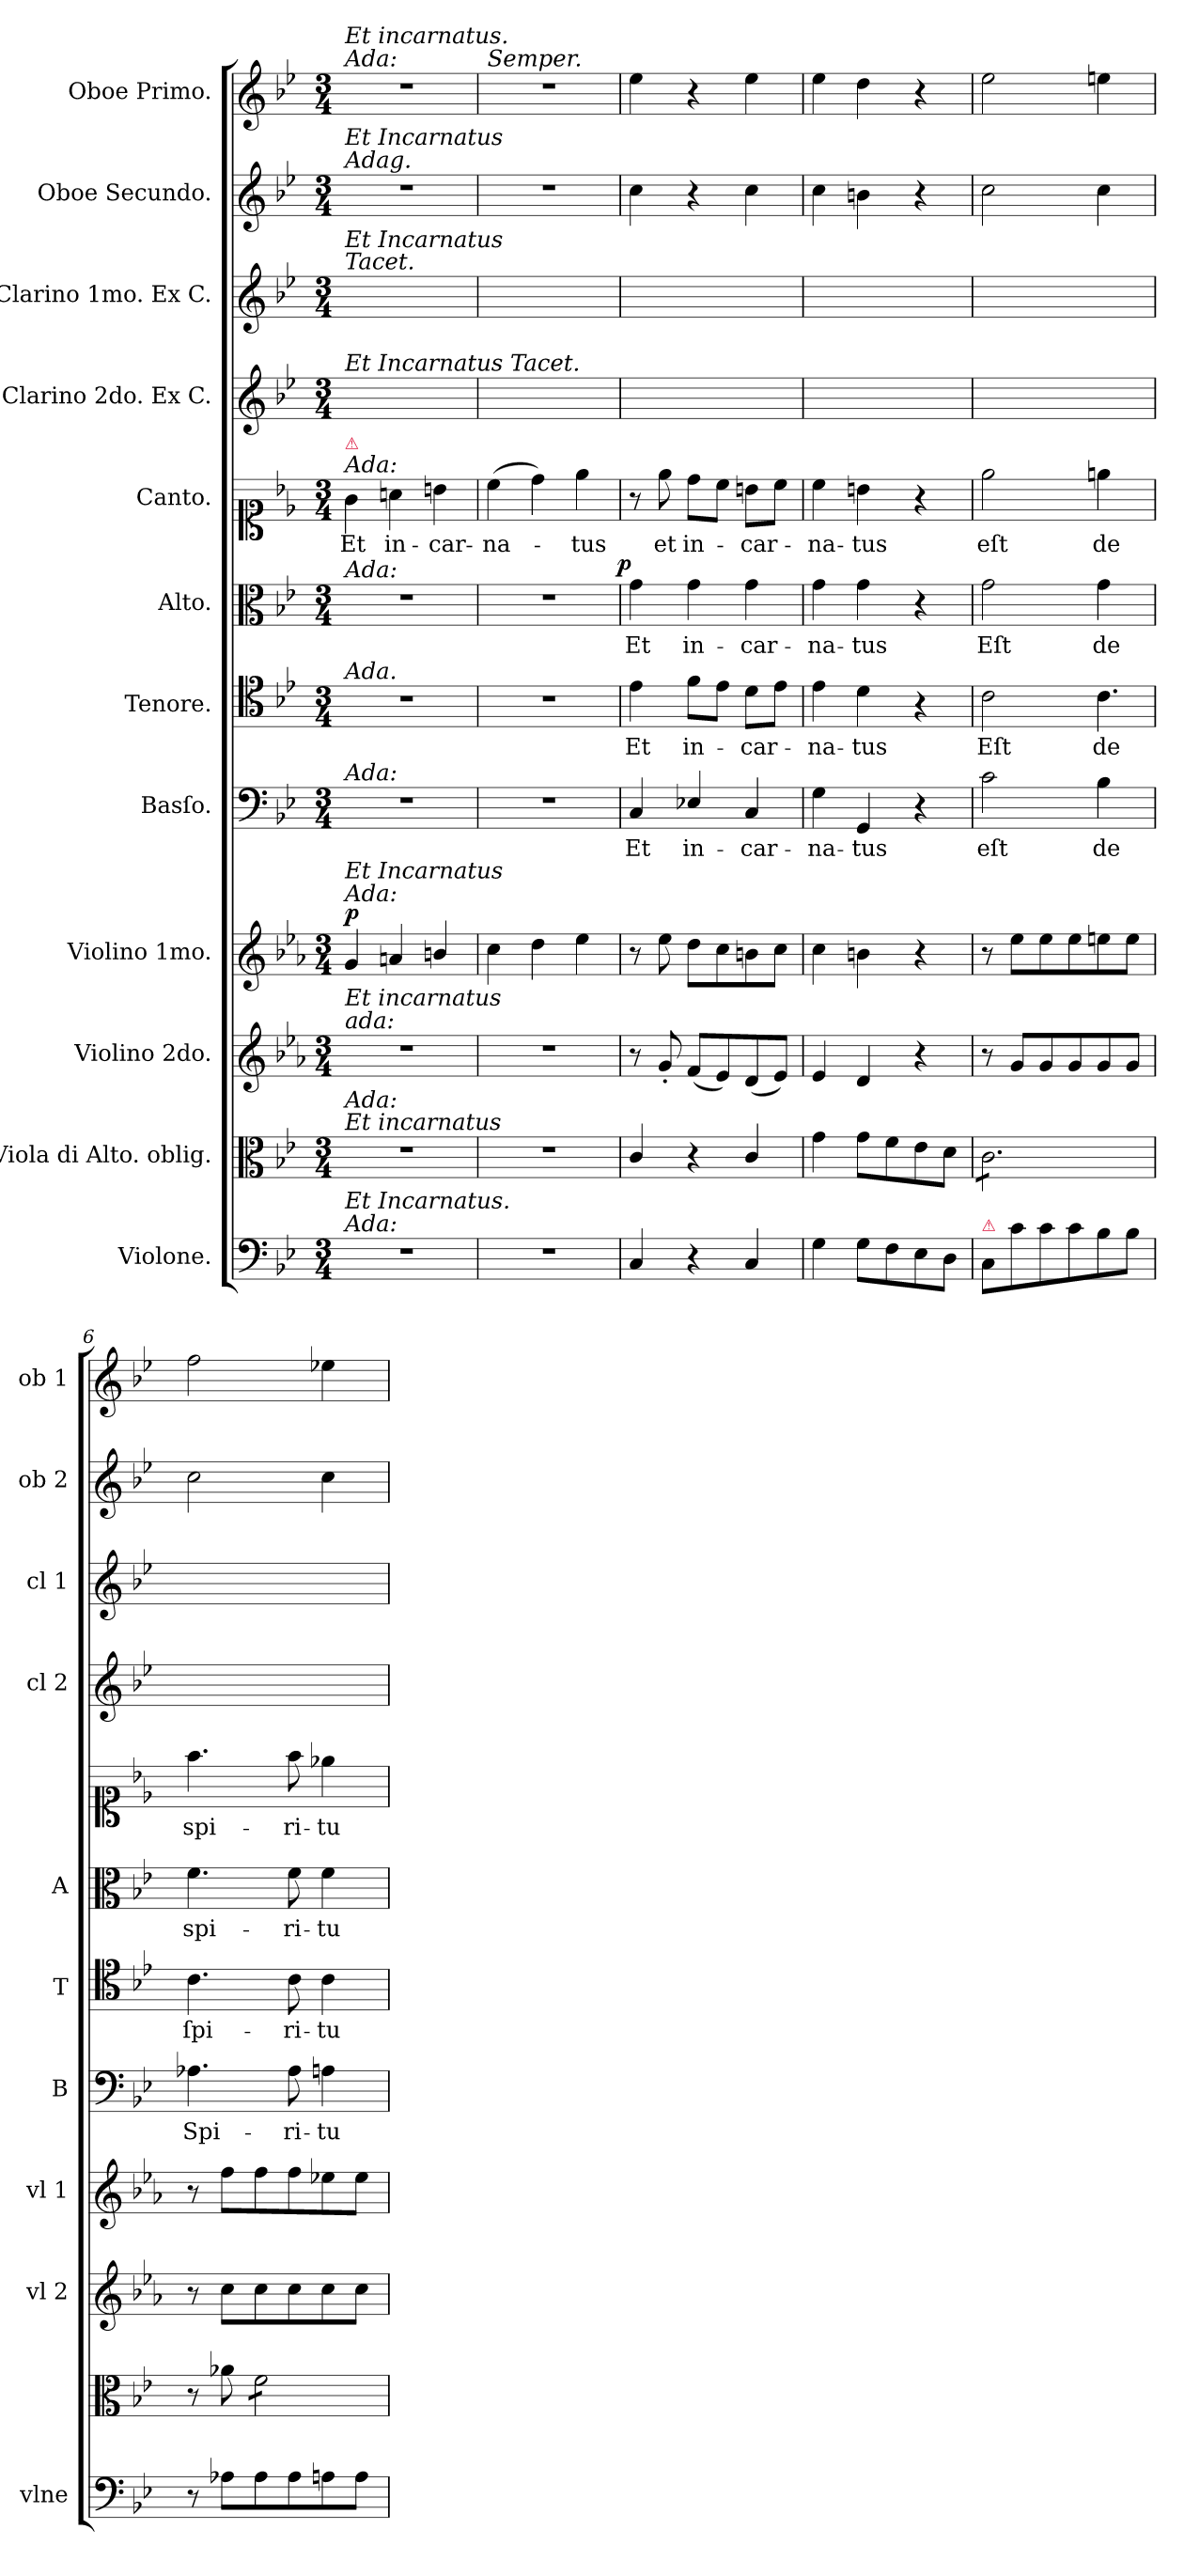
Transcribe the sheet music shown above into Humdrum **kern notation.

**kern	**dynam	**kern	**dynam	**kern	**dynam	**kern	**dynam	**kern	**text	**dynam	**kern	**text	**dynam	**kern	**text	**dynam	**kern	**text	**dynam	**kern	**kern	**kern	**dynam	**kern	**dynam
*part12	*part12	*part11	*part11	*part10	*part10	*part9	*part9	*part8	*part8	*part8	*part7	*part7	*part7	*part6	*part6	*part6	*part5	*part5	*part5	*part4	*part3	*part2	*part2	*part1	*part1
*staff12	*staff12	*staff11	*staff11	*staff10	*staff10	*staff9	*staff9	*staff8	*staff8	*staff8	*staff7	*staff7	*staff7	*staff6	*staff6	*staff6	*staff5	*staff5	*staff5	*staff4	*staff3	*staff2	*staff2	*staff1	*staff1
*I"Violone.	*	*I"Viola di Alto. oblig.	*	*I"Violino 2do.	*	*I"Violino 1mo.	*	*I"Basſo.	*	*	*I"Tenore.	*	*	*I"Alto.	*	*	*I"Canto.	*	*	*I"Clarino 2do. Ex C.	*I"Clarino 1mo. Ex C.	*I"Oboe Secundo.	*	*I"Oboe Primo.	*
*I'vlne	*	*	*	*I'vl 2	*	*I'vl 1	*	*I'B	*	*	*I'T	*	*	*I'A	*	*	*	*	*	*I'cl 2	*I'cl 1	*I'ob 2	*	*I'ob 1	*
*clefF4	*	*clefC3	*	*clefG2	*	*clefG2	*	*clefF4	*	*	*clefC4	*	*	*clefC3	*	*	*clefC1	*	*	*clefG2	*clefG2	*clefG2	*	*clefG2	*
*k[b-e-]	*	*k[b-e-]	*	*k[b-e-a-]	*	*k[b-e-a-]	*	*k[b-e-]	*	*	*k[b-e-]	*	*	*k[b-e-]	*	*	*k[b-e-]	*	*	*k[b-e-]	*k[b-e-]	*k[b-e-]	*	*k[b-e-]	*
*B-:	*	*B-:	*	*	*	*	*	*B-:	*	*	*B-:	*	*	*B-:	*	*	*B-:	*	*	*B-:	*B-:	*B-:	*	*B-:	*
*M3/4	*	*M3/4	*	*M3/4	*	*M3/4	*	*M3/4	*	*	*M3/4	*	*	*M3/4	*	*	*M3/4	*	*	*M3/4	*M3/4	*M3/4	*	*M3/4	*
=1	=1	=1	=1	=1	=1	=1	=1	=1	=1	=1	=1	=1	=1	=1	=1	=1	=1	=1	=1	=1	=1	=1	=1	=1	=1
!	!	!	!	!	!	!	!	!	!	!	!	!	!	!	!	!	!	!	!	!	!	!	!	!LO:TX:a:i:t=Ada&colon;	!
!	!	!	!	!	!	!	!	!	!	!	!	!	!	!	!	!	!	!	!	!	!	!	!	!LO:TX:a:i:t=Et incarnatus.	!
!	!	!	!	!	!	!	!	!	!	!	!	!	!	!	!	!	!	!	!	!	!	!LO:TX:a:i:t=Adag.	!	!	!
!	!	!	!	!	!	!	!	!	!	!	!	!	!	!	!	!	!	!	!	!	!	!LO:TX:a:i:t=Et Incarnatus	!	!	!
!	!	!	!	!	!	!	!	!	!	!	!	!	!	!	!	!	!	!	!	!	!LO:TX:a:i:t=Et Incarnatus \nTacet.	!	!	!	!
!	!	!	!	!	!	!	!	!	!	!	!	!	!	!	!	!	!	!	!	!LO:TX:a:i:t=Et Incarnatus Tacet.	!	!	!	!	!
!	!	!	!	!	!	!	!	!	!	!	!	!	!	!	!	!	!LO:TX:a:i:t=Ada&colon;	!	!	!	!	!	!	!	!
!	!	!	!	!	!	!	!	!	!	!	!	!	!	!	!	!	!LO:TX:a:color=crimson:t=⚠	!	!	!	!	!	!	!	!
!	!	!	!	!	!	!	!	!	!	!	!	!	!	!LO:TX:a:i:t=Ada&colon;	!	!	!	!	!	!	!	!	!	!	!
!	!	!	!	!	!	!	!	!	!	!	!LO:TX:a:i:t=Ada.	!	!	!	!	!	!	!	!	!	!	!	!	!	!
!	!	!	!	!	!	!	!	!LO:TX:a:i:t=Ada&colon;	!	!	!	!	!	!	!	!	!	!	!	!	!	!	!	!	!
!	!	!	!	!	!	!LO:TX:a:i:t=Ada&colon;	!	!	!	!	!	!	!	!	!	!	!	!	!	!	!	!	!	!	!
!	!	!	!	!	!	!LO:TX:a:i:t=Et Incarnatus	!	!	!	!	!	!	!	!	!	!	!	!	!	!	!	!	!	!	!
!	!	!	!	!LO:TX:a:i:t=ada&colon;	!	!	!	!	!	!	!	!	!	!	!	!	!	!	!	!	!	!	!	!	!
!	!	!	!	!LO:TX:a:i:t=Et incarnatus	!	!	!	!	!	!	!	!	!	!	!	!	!	!	!	!	!	!	!	!	!
!	!	!LO:TX:a:i:t=Et incarnatus	!	!	!	!	!	!	!	!	!	!	!	!	!	!	!	!	!	!	!	!	!	!	!
!	!	!LO:TX:a:i:t=Ada&colon;	!	!	!	!	!	!	!	!	!	!	!	!	!	!	!	!	!	!	!	!	!	!	!
!LO:TX:a:i:t=Ada&colon;	!	!	!	!	!	!	!	!	!	!	!	!	!	!	!	!	!	!	!	!	!	!	!	!	!
!LO:TX:a:i:t=Et Incarnatus.	!	!	!	!	!	!	!	!	!	!	!	!	!	!	!	!	!	!	!	!	!	!	!	!	!
!	!	!	!LO:DY:a	!	!LO:DY:a	!	!LO:DY:a	!	!	!	!	!	!	!	!	!	!	!	!LO:DY:a	!	!	!	!	!	!LO:DY:a
2.r	.	2.r	pia&colon;	2.r	pia&colon;	4g/	p.	2.r	.	.	2.r	.	.	2.r	.	.	4g\	Et	p&colon;	2.ryy	2.ryy	2.r	.	2.r	pia&colon;
.	.	.	.	.	.	4an/	.	.	.	.	.	.	.	.	.	.	4an\	in-	.	.	.	.	.	.	.
.	.	.	.	.	.	4bn/	.	.	.	.	.	.	.	.	.	.	4bn\	-car-	.	.	.	.	.	.	.
=2	=2	=2	=2	=2	=2	=2	=2	=2	=2	=2	=2	=2	=2	=2	=2	=2	=2	=2	=2	=2	=2	=2	=2	=2	=2
!	!	!	!	!	!	!	!	!	!	!	!	!	!	!	!	!	!	!	!	!	!	!	!	!LO:TX:a:i:t=Semper.	!
2.r	.	2.r	.	2.r	.	4cc\	.	2.r	.	.	2.r	.	.	2.r	.	.	(>4cc\	-na-	.	2.ryy	2.ryy	2.r	.	2.r	.
.	.	.	.	.	.	4dd\	.	.	.	.	.	.	.	.	.	.	4dd\)	.	.	.	.	.	.	.	.
.	.	.	.	.	.	4ee-\	.	.	.	.	.	.	.	.	.	.	4ee-\	-tus	.	.	.	.	.	.	.
=3	=3	=3	=3	=3	=3	=3	=3	=3	=3	=3	=3	=3	=3	=3	=3	=3	=3	=3	=3	=3	=3	=3	=3	=3	=3
!	!LO:DY:a:rj	!	!	!	!	!	!	!	!	!LO:DY:a	!	!	!LO:DY:a:rj	!	!	!LO:DY:a:rj	!	!	!	!	!	!	!LO:DY:a	!	!
4C/	p&colon;	4c/	.	8r	.	8r	.	4C/	Et	p&colon;	4e-\	Et	p&colon;	4g\	Et	p.	8r	.	.	2.ryy	2.ryy	4cc\	pia&colon;	4ee-\	.
.	.	.	.	8g'/	.	8ee-\	.	.	.	.	.	.	.	.	.	.	8ee-\	et	.	.	.	.	.	.	.
4r	.	4r	.	(<8f/L	.	8dd\L	.	4E-X/	in-	.	8f\L	in-	.	4g\	in-	.	8dd\L	in-	.	.	.	4r	.	4r	.
.	.	.	.	8e-/)	.	8cc\	.	.	.	.	8e-\J	.	.	.	.	.	8cc\J	.	.	.	.	.	.	.	.
4C/	.	4c/	.	(<8d/	.	8bn\	.	4C/	-car-	.	8d\L	-car-	.	4g\	-car-	.	8bn\L	-car-	.	.	.	4cc\	.	4ee-\	.
.	.	.	.	8e-/J)	.	8cc\J	.	.	.	.	8e-\J	.	.	.	.	.	8cc\J	.	.	.	.	.	.	.	.
=4	=4	=4	=4	=4	=4	=4	=4	=4	=4	=4	=4	=4	=4	=4	=4	=4	=4	=4	=4	=4	=4	=4	=4	=4	=4
4G\	.	4g\	.	4e-/	.	4cc\	.	4G\	-na-	.	4e-\	-na-	.	4g\	-na-	.	4cc\	-na-	.	2.ryy	2.ryy	4cc\	.	4ee-\	.
8G\L	.	8g\L	.	4d/	.	4bn\	.	4GG/	-tus	.	4d\	-tus	.	4g\	-tus	.	4bn\	-tus	.	.	.	4bn\	.	4dd\	.
8F\	.	8f\	.	.	.	.	.	.	.	.	.	.	.	.	.	.	.	.	.	.	.	.	.	.	.
8E-\	.	8e-\	.	4r	.	4r	.	4r	.	.	4r	.	.	4r	.	.	4r	.	.	.	.	4r	.	4r	.
8D\J	.	8d\J	.	.	.	.	.	.	.	.	.	.	.	.	.	.	.	.	.	.	.	.	.	.	.
=5	=5	=5	=5	=5	=5	=5	=5	=5	=5	=5	=5	=5	=5	=5	=5	=5	=5	=5	=5	=5	=5	=5	=5	=5	=5
!LO:TX:a:color=crimson:t=⚠	!	!	!	!	!	!	!	!	!	!	!	!	!	!	!	!	!	!	!	!	!	!	!	!	!
*	*	*tremolo	*	*	*	*	*	*	*	*	*	*	*	*	*	*	*	*	*	*	*	*	*	*	*
8C/L	.	8c\L	.	8r	.	8r	.	2c\	eſt	.	2c\	Eſt	.	2g\	Eſt	.	2ee-\	eſt	.	2.ryy	2.ryy	2cc\	.	2ee-\	.
8c\	.	8c\	.	8g/L	.	8ee-\L	.	.	.	.	.	.	.	.	.	.	.	.	.	.	.	.	.	.	.
8c\	.	8c\	.	8g/	.	8ee-\	.	.	.	.	.	.	.	.	.	.	.	.	.	.	.	.	.	.	.
8c\	.	8c\	.	8g/	.	8ee-\	.	.	.	.	.	.	.	.	.	.	.	.	.	.	.	.	.	.	.
!	!	!	!	!	!	!	!	!	!	!	!LO:N:vis=4.	!	!	!	!	!	!	!	!	!	!	!	!	!	!
8B-\	.	8c\	.	8g/	.	8een\	.	4B-\	de	.	4c\	de	.	4g\	de	.	4een\	de	.	.	.	4cc\	.	4een\	.
8B-\J	.	8c\J	.	8g/J	.	8ee\J	.	.	.	.	.	.	.	.	.	.	.	.	.	.	.	.	.	.	.
*	*	*Xtremolo	*	*	*	*	*	*	*	*	*	*	*	*	*	*	*	*	*	*	*	*	*	*	*
=6	=6	=6	=6	=6	=6	=6	=6	=6	=6	=6	=6	=6	=6	=6	=6	=6	=6	=6	=6	=6	=6	=6	=6	=6	=6
8r	.	8r	.	8r	.	8r	.	4.A-X\	Spi-	.	4.c\	ſpi-	.	4.f\	spi-	.	4.ff\	spi-	.	2.ryy	2.ryy	2cc\	.	2ff\	.
8A-X\L	.	8a-X\	.	8cc\L	.	8ff\L	.	.	.	.	.	.	.	.	.	.	.	.	.	.	.	.	.	.	.
*	*	*tremolo	*	*	*	*	*	*	*	*	*	*	*	*	*	*	*	*	*	*	*	*	*	*	*
8A-\	.	8f\L	.	8cc\	.	8ff\	.	.	.	.	.	.	.	.	.	.	.	.	.	.	.	.	.	.	.
8A-\	.	8f\	.	8cc\	.	8ff\	.	8A-\	-ri-	.	8c\	-ri-	.	8f\	-ri-	.	8ff\	-ri-	.	.	.	.	.	.	.
8An\	.	8f\	.	8cc\	.	8ee-X\	.	4An\	-tu	.	4c\	-tu	.	4f\	-tu	.	4ee-X\	-tu	.	.	.	4cc\	.	4ee-X\	.
8A\J	.	8f\J	.	8cc\J	.	8ee-\J	.	.	.	.	.	.	.	.	.	.	.	.	.	.	.	.	.	.	.
*	*	*Xtremolo	*	*	*	*	*	*	*	*	*	*	*	*	*	*	*	*	*	*	*	*	*	*	*
=	=	=	=	=	=	=	=	=	=	=	=	=	=	=	=	=	=	=	=	=	=	=	=	=	=
*-	*-	*-	*-	*-	*-	*-	*-	*-	*-	*-	*-	*-	*-	*-	*-	*-	*-	*-	*-	*-	*-	*-	*-	*-	*-
